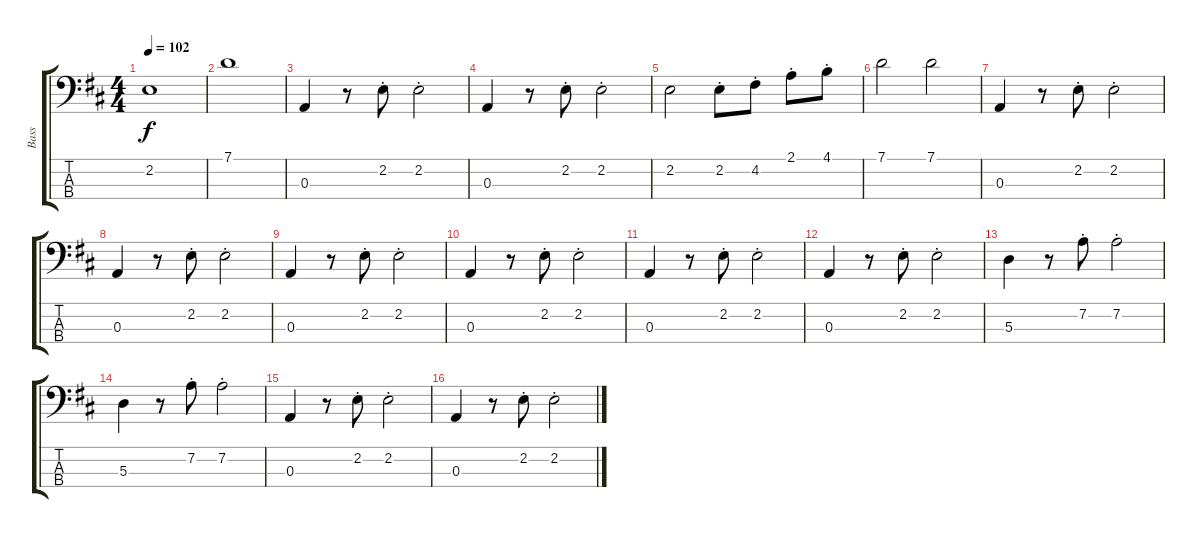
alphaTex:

\track ("Bass" "Bass") {instrument acousticbass}
\staff {score tabs}
\tuning (G2 D2 A1 E1) {hide}
\ts (4 4)
\tempo 102
\clef f4
\ks d
2.2.1{dy f} |
7.1.1 |
0.3.4 r.8 2.2{st}.8 2.2{st}.2 |
0.3.4 r.8 2.2{st}.8 2.2{st}.2 |
2.2.2 2.2{st}.8 4.2{st}.8 2.1{st}.8 4.1{st}.8 |
7.1.2 7.1.2 |
0.3.4 r.8 2.2{st}.8 2.2{st}.2 |
0.3.4 r.8 2.2{st}.8 2.2{st}.2 |
0.3.4 r.8 2.2{st}.8 2.2{st}.2 |
0.3.4 r.8 2.2{st}.8 2.2{st}.2 |
0.3.4 r.8 2.2{st}.8 2.2{st}.2 |
0.3.4 r.8 2.2{st}.8 2.2{st}.2 |
5.3.4 r.8 7.2{st}.8 7.2{st}.2 |
5.3.4 r.8 7.2{st}.8 7.2{st}.2 |
0.3.4 r.8 2.2{st}.8 2.2{st}.2 |
0.3.4 r.8 2.2{st}.8 2.2{st}.2
